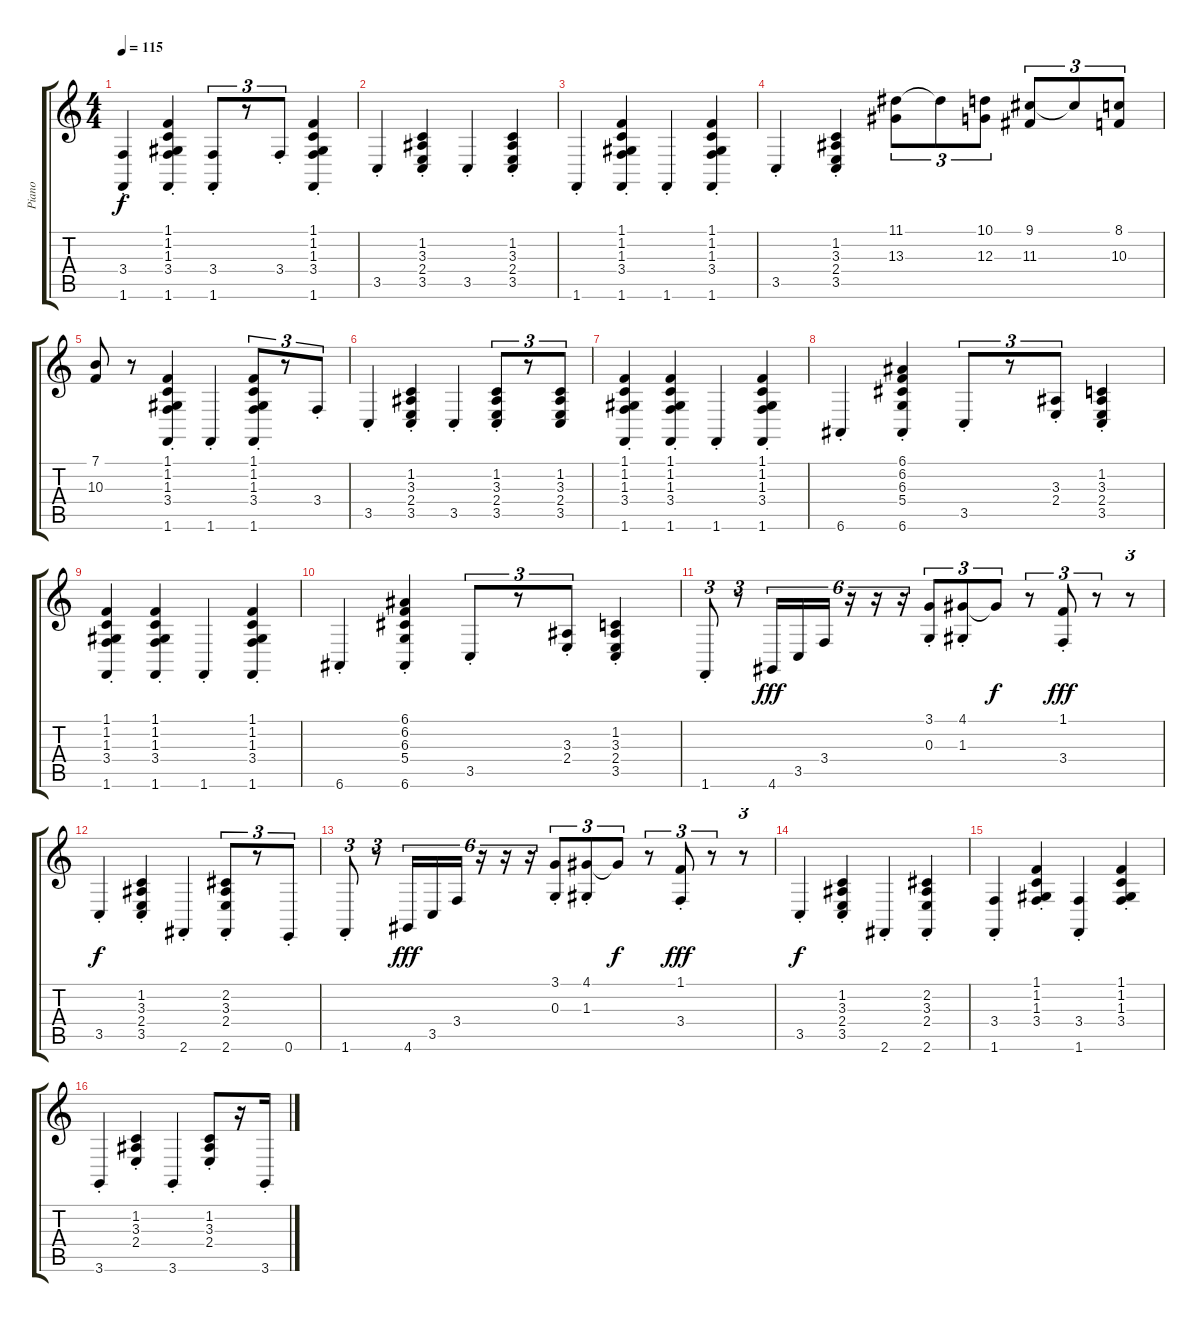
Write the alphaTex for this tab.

\track ("Piano" "Piano") {instrument acousticgrandpiano}
\staff {score tabs}
\tuning (E4 B3 G3 D3 A2 E2) {hide}
\ts (4 4)
\tempo 115
\clef g2
\ks c
(3.4{st} 1.6{st}).4{dy f} (1.1{st} 1.2{st} 1.3{st} 3.4{st} 1.6{st}).4 (3.4{st} 1.6{st}).8{tu (3 2)} r.8{tu (3 2)} 3.4{st}.8{tu (3 2)} (1.1{st} 1.2{st} 1.3{st} 3.4{st} 1.6{st}).4 |
3.5{st}.4 (1.2{st} 3.3{st} 2.4{st} 3.5{st}).4 3.5{st}.4 (1.2{st} 3.3{st} 2.4{st} 3.5{st}).4 |
1.6{st}.4 (1.1{st} 1.2{st} 1.3{st} 3.4{st} 1.6{st}).4 1.6{st}.4 (1.1{st} 1.2{st} 1.3{st} 3.4{st} 1.6{st}).4 |
3.5{st}.4 (1.2{st} 3.3{st} 2.4{st} 3.5{st}).4 (11.1 13.3).8{tu (3 2)} 11.1{t}.8{tu (3 2)} (10.1 12.3).8{tu (3 2)} (9.1 11.3).8{tu (3 2)} 9.1{t}.8{tu (3 2)} (8.1 10.3).8{tu (3 2)} |
(7.1 10.3).8 r.8 (1.1{st} 1.2{st} 1.3{st} 3.4{st} 1.6{st}).4 1.6{st}.4 (1.1{st} 1.2{st} 1.3{st} 3.4{st} 1.6{st}).8{tu (3 2)} r.8{tu (3 2)} 3.4{st}.8{tu (3 2)} |
3.5{st}.4 (1.2{st} 3.3{st} 2.4{st} 3.5{st}).4 3.5{st}.4 (1.2{st} 3.3{st} 2.4{st} 3.5{st}).8{tu (3 2)} r.8{tu (3 2)} (1.2 3.3 2.4 3.5).8{tu (3 2)} |
(1.1{st} 1.2{st} 1.3{st} 3.4{st} 1.6{st}).4 (1.1{st} 1.2{st} 1.3{st} 3.4{st} 1.6{st}).4 1.6{st}.4 (1.1{st} 1.2{st} 1.3{st} 3.4{st} 1.6{st}).4 |
6.6{st}.4 (6.1{st} 6.2{st} 6.3{st} 5.4{st} 6.6{st}).4 3.5{st}.8{tu (3 2)} r.8{tu (3 2)} (3.3{st} 2.4{st}).8{tu (3 2)} (1.2{st} 3.3{st} 2.4{st} 3.5{st}).4 |
(1.1{st} 1.2{st} 1.3{st} 3.4{st} 1.6{st}).4 (1.1{st} 1.2{st} 1.3{st} 3.4{st} 1.6{st}).4 1.6{st}.4 (1.1{st} 1.2{st} 1.3{st} 3.4{st} 1.6{st}).4 |
6.6{st}.4 (6.1{st} 6.2{st} 6.3{st} 5.4{st} 6.6{st}).4 3.5{st}.8{tu (3 2)} r.8{tu (3 2)} (3.3{st} 2.4{st}).8{tu (3 2)} (1.2{st} 3.3{st} 2.4{st} 3.5{st}).4 |
1.6{st}.8{tu (3 2)} r.8{tu (3 2)} 4.6.16{tu (6 4) dy fff} 3.5.16{tu (6 4)} 3.4.16{tu (6 4)} r.16{tu (6 4)} r.16{tu (6 4)} r.16{tu (6 4)} (3.1{st} 0.3{st}).8{tu (3 2)} (4.1{st} 1.3{st}).8{tu (3 2)} 4.1{t}.8{tu (3 2) dy f} r.8{tu (3 2)} (1.1{st} 3.4{st}).8{tu (3 2) dy fff} r.8{tu (3 2)} r.8{tu (3 2)} |
3.5{st}.4{dy f} (1.2{st} 3.3{st} 2.4{st} 3.5{st}).4 2.6{st}.4 (2.2{st} 3.3{st} 2.4{st} 2.6{st}).8{tu (3 2)} r.8{tu (3 2)} 0.6{st}.8{tu (3 2)} |
1.6{st}.8{tu (3 2)} r.8{tu (3 2)} 4.6.16{tu (6 4) dy fff} 3.5.16{tu (6 4)} 3.4.16{tu (6 4)} r.16{tu (6 4)} r.16{tu (6 4)} r.16{tu (6 4)} (3.1{st} 0.3{st}).8{tu (3 2)} (4.1{st} 1.3{st}).8{tu (3 2)} 4.1{t}.8{tu (3 2) dy f} r.8{tu (3 2)} (1.1{st} 3.4{st}).8{tu (3 2) dy fff} r.8{tu (3 2)} r.8{tu (3 2)} |
3.5{st}.4{dy f} (1.2{st} 3.3{st} 2.4{st} 3.5{st}).4 2.6{st}.4 (2.2{st} 3.3{st} 2.4{st} 2.6{st}).4 |
(3.4{st} 1.6{st}).4 (1.1{st} 1.2{st} 1.3{st} 3.4{st}).4 (3.4{st} 1.6{st}).4 (1.1{st} 1.2{st} 1.3{st} 3.4{st}).4 |
3.6{st}.4 (1.2{st} 3.3{st} 2.4{st}).4 3.6{st}.4 (1.2{st} 3.3{st} 2.4{st}).8 r.16 3.6{st}.16
